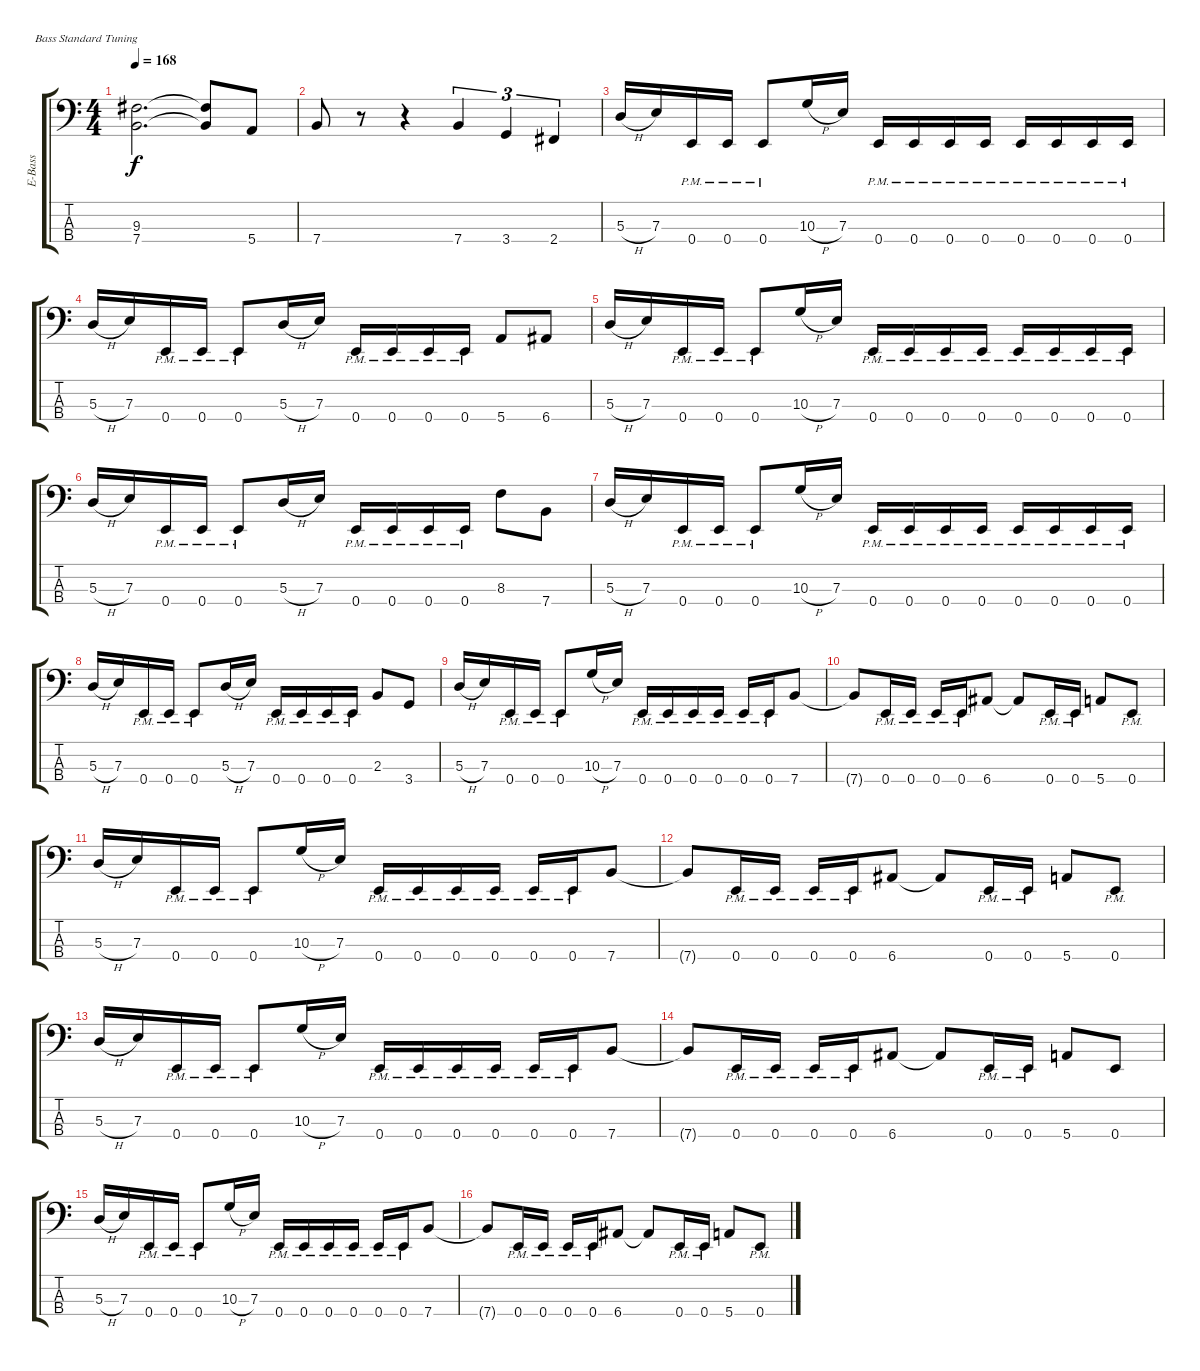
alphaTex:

\bracketExtendMode groupsimilarinstruments
\track ("D. Ellefson" "E-Bass") {instrument electricbasspick}
\staff {score tabs}
\tuning (G2 D2 A1 E1)
\ts (4 4)
\tempo 168
\clef f4
\ks c
(9.3{acc #} 7.4).2{d dy f} (9.3{t acc #} 7.4{t}).8 5.4.8 |
7.4.8 r.8 r.4 7.4.4{tu (3 2)} 3.4.4{tu (3 2)} 2.4{acc #}.4{tu (3 2)} |
5.3{h}.16 7.3.16 0.4{pm}.16 0.4{pm}.16 0.4{pm}.8 10.3{h}.16 7.3.16 0.4{pm}.16 0.4{pm}.16 0.4{pm}.16 0.4{pm}.16 0.4{pm}.16 0.4{pm}.16 0.4{pm}.16 0.4{pm}.16 |
5.3{h}.16 7.3.16 0.4{pm}.16 0.4{pm}.16 0.4{pm}.8 5.3{h}.16 7.3.16 0.4{pm}.16 0.4{pm}.16 0.4{pm}.16 0.4{pm}.16 5.4.8 6.4{acc #}.8 |
5.3{h}.16 7.3.16 0.4{pm}.16 0.4{pm}.16 0.4{pm}.8 10.3{h}.16 7.3.16 0.4{pm}.16 0.4{pm}.16 0.4{pm}.16 0.4{pm}.16 0.4{pm}.16 0.4{pm}.16 0.4{pm}.16 0.4{pm}.16 |
5.3{h}.16 7.3.16 0.4{pm}.16 0.4{pm}.16 0.4{pm}.8 5.3{h}.16 7.3.16 0.4{pm}.16 0.4{pm}.16 0.4{pm}.16 0.4{pm}.16 8.3.8 7.4.8 |
5.3{h}.16 7.3.16 0.4{pm}.16 0.4{pm}.16 0.4{pm}.8 10.3{h}.16 7.3.16 0.4{pm}.16 0.4{pm}.16 0.4{pm}.16 0.4{pm}.16 0.4{pm}.16 0.4{pm}.16 0.4{pm}.16 0.4{pm}.16 |
5.3{h}.16 7.3.16 0.4{pm}.16 0.4{pm}.16 0.4{pm}.8 5.3{h}.16 7.3.16 0.4{pm}.16 0.4{pm}.16 0.4{pm}.16 0.4{pm}.16 2.3.8 3.4.8 |
5.3{h}.16 7.3.16 0.4{pm}.16 0.4{pm}.16 0.4{pm}.8 10.3{h}.16 7.3.16 0.4{pm}.16 0.4{pm}.16 0.4{pm}.16 0.4{pm}.16 0.4{pm}.16 0.4{pm}.16 7.4.8 |
7.4{t}.8 0.4{pm}.16 0.4{pm}.16 0.4{pm}.16 0.4{pm}.16 6.4{acc #}.8 6.4{t acc #}.8 0.4{pm}.16 0.4{pm}.16 5.4.8 0.4{pm}.8 |
5.3{h}.16 7.3.16 0.4{pm}.16 0.4{pm}.16 0.4{pm}.8 10.3{h}.16 7.3.16 0.4{pm}.16 0.4{pm}.16 0.4{pm}.16 0.4{pm}.16 0.4{pm}.16 0.4{pm}.16 7.4.8 |
7.4{t}.8 0.4{pm}.16 0.4{pm}.16 0.4{pm}.16 0.4{pm}.16 6.4{acc #}.8 6.4{t acc #}.8 0.4{pm}.16 0.4{pm}.16 5.4.8 0.4{pm}.8 |
5.3{h}.16 7.3.16 0.4{pm}.16 0.4{pm}.16 0.4{pm}.8 10.3{h}.16 7.3.16 0.4{pm}.16 0.4{pm}.16 0.4{pm}.16 0.4{pm}.16 0.4{pm}.16 0.4{pm}.16 7.4.8 |
7.4{t}.8 0.4{pm}.16 0.4{pm}.16 0.4{pm}.16 0.4{pm}.16 6.4{acc #}.8 6.4{t acc #}.8 0.4{pm}.16 0.4{pm}.16 5.4.8 0.4.8 |
5.3{h}.16 7.3.16 0.4{pm}.16 0.4{pm}.16 0.4{pm}.8 10.3{h}.16 7.3.16 0.4{pm}.16 0.4{pm}.16 0.4{pm}.16 0.4{pm}.16 0.4{pm}.16 0.4{pm}.16 7.4.8 |
7.4{t}.8 0.4{pm}.16 0.4{pm}.16 0.4{pm}.16 0.4{pm}.16 6.4{acc #}.8 6.4{t acc #}.8 0.4{pm}.16 0.4{pm}.16 5.4.8 0.4{pm}.8
